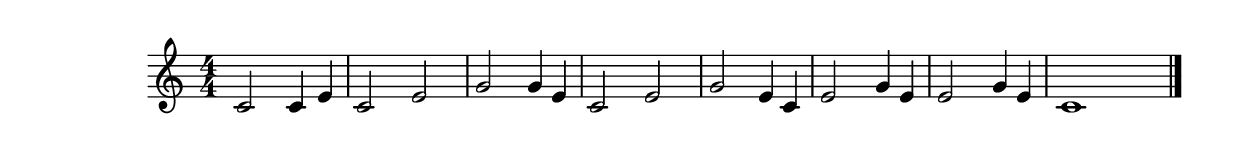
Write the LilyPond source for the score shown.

\version "2.20.0"
\header {
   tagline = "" % removed
 }
\score {
 {
  \relative c'{\numericTimeSignature c2 c4 e c2 e g g4 e c2 e g e4 c e2 g4 e e2 g4 e c1 \bar "|."}
}
\layout {
  \context {
      \Score 
      proportionalNotationDuration =  #(ly:make-moment 1/5)
 }
 }
\midi {\tempo 4 = 60}
}
